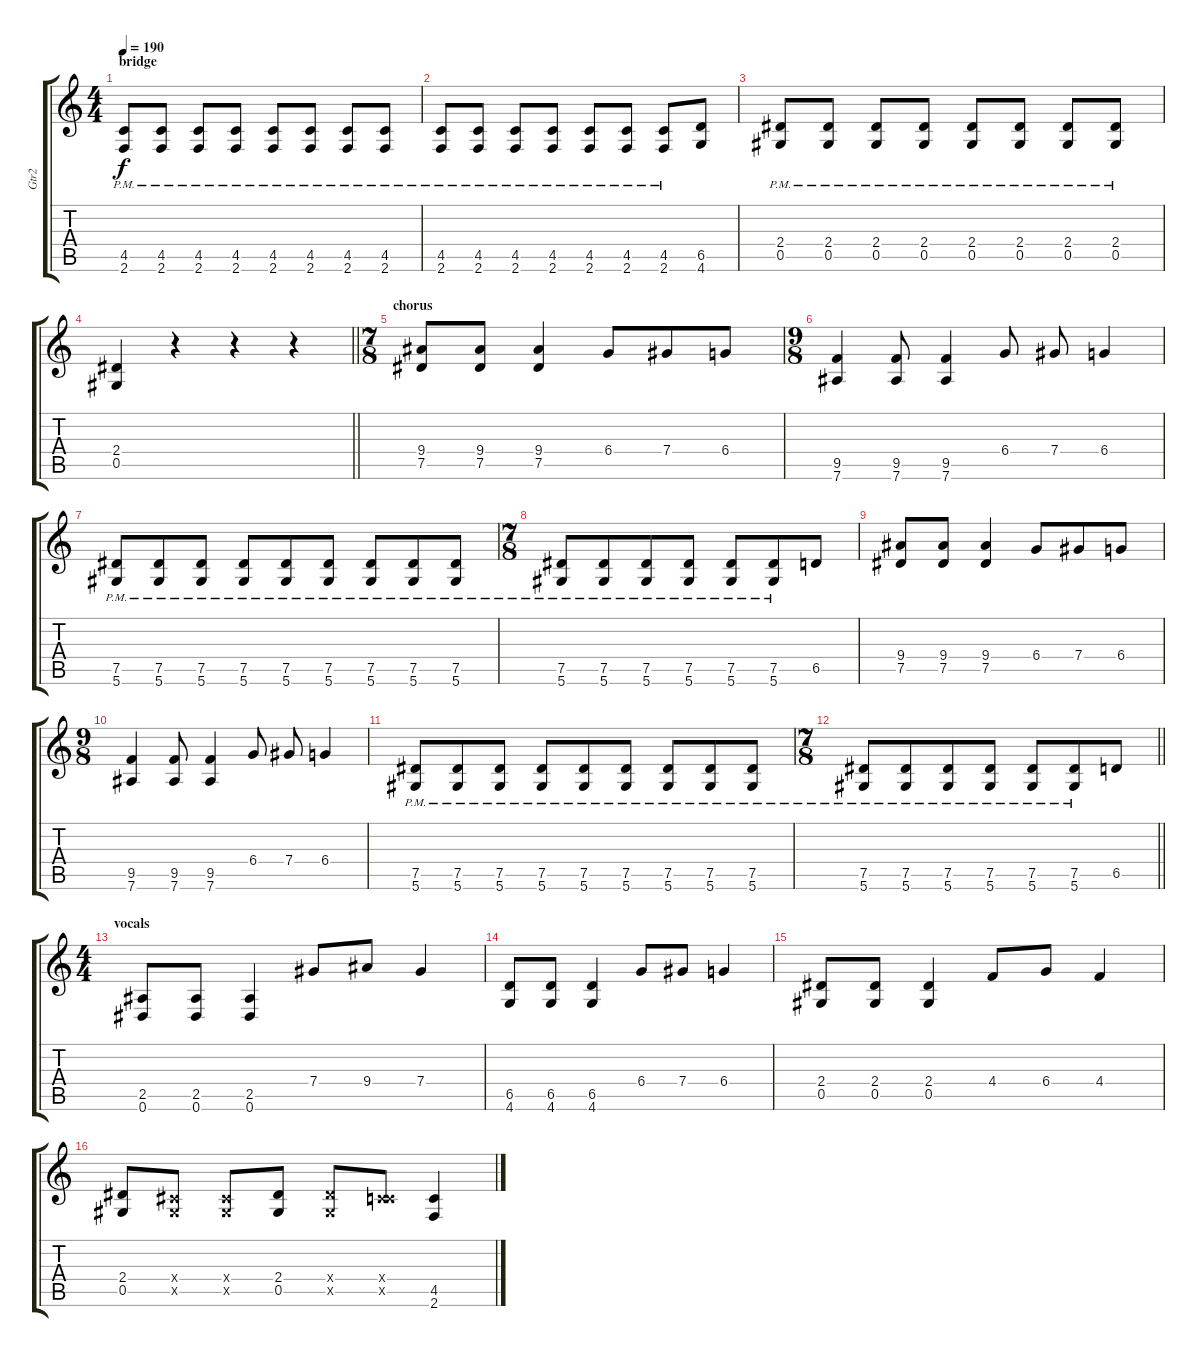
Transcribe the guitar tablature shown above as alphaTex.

\track ("Gtr2" "Gtr2") {instrument distortionguitar}
\staff {score tabs}
\tuning (Eb4 Bb3 Gb3 Db3 Ab2 Eb2) {hide}
\ts (4 4)
\section ("" "bridge")
\tempo 190
\clef g2
\ks c
(4.5{pm} 2.6{pm}).8{dy f} (4.5{pm} 2.6{pm}).8 (4.5{pm} 2.6{pm}).8 (4.5{pm} 2.6{pm}).8 (4.5{pm} 2.6{pm}).8 (4.5{pm} 2.6{pm}).8 (4.5{pm} 2.6{pm}).8 (4.5{pm} 2.6{pm}).8 |
(4.5{pm} 2.6{pm}).8 (4.5{pm} 2.6{pm}).8 (4.5{pm} 2.6{pm}).8 (4.5{pm} 2.6{pm}).8 (4.5{pm} 2.6{pm}).8 (4.5{pm} 2.6{pm}).8 (4.5{pm} 2.6{pm}).8 (6.5 4.6).8 |
(2.4{pm} 0.5{pm}).8 (2.4{pm} 0.5{pm}).8 (2.4{pm} 0.5{pm}).8 (2.4{pm} 0.5{pm}).8 (2.4{pm} 0.5{pm}).8 (2.4{pm} 0.5{pm}).8 (2.4{pm} 0.5{pm}).8 (2.4{pm} 0.5{pm}).8 |
\barLineRight lightlight
(2.4 0.5).4 r.4 r.4 r.4 |
\ts (7 8)
\section ("" "chorus")
(9.4 7.5).8 (9.4 7.5).8 (9.4 7.5).4 6.4.8 7.4.8 6.4.8 |
\ts (9 8)
(9.5 7.6).4 (9.5 7.6).8 (9.5 7.6).4 6.4.8 7.4.8 6.4.4 |
(7.5{pm} 5.6{pm}).8 (7.5{pm} 5.6{pm}).8 (7.5{pm} 5.6{pm}).8 (7.5{pm} 5.6{pm}).8 (7.5{pm} 5.6{pm}).8 (7.5{pm} 5.6{pm}).8 (7.5{pm} 5.6{pm}).8 (7.5{pm} 5.6{pm}).8 (7.5{pm} 5.6{pm}).8 |
\ts (7 8)
(7.5{pm} 5.6{pm}).8 (7.5{pm} 5.6{pm}).8 (7.5{pm} 5.6{pm}).8 (7.5{pm} 5.6{pm}).8 (7.5{pm} 5.6{pm}).8 (7.5{pm} 5.6{pm}).8 6.5.8 |
(9.4 7.5).8 (9.4 7.5).8 (9.4 7.5).4 6.4.8 7.4.8 6.4.8 |
\ts (9 8)
(9.5 7.6).4 (9.5 7.6).8 (9.5 7.6).4 6.4.8 7.4.8 6.4.4 |
(7.5{pm} 5.6{pm}).8 (7.5{pm} 5.6{pm}).8 (7.5{pm} 5.6{pm}).8 (7.5{pm} 5.6{pm}).8 (7.5{pm} 5.6{pm}).8 (7.5{pm} 5.6{pm}).8 (7.5{pm} 5.6{pm}).8 (7.5{pm} 5.6{pm}).8 (7.5{pm} 5.6{pm}).8 |
\ts (7 8)
\barLineRight lightlight
(7.5{pm} 5.6{pm}).8 (7.5{pm} 5.6{pm}).8 (7.5{pm} 5.6{pm}).8 (7.5{pm} 5.6{pm}).8 (7.5{pm} 5.6{pm}).8 (7.5{pm} 5.6{pm}).8 6.5.8 |
\ts (4 4)
\section ("" "vocals")
(2.5 0.6).8 (2.5 0.6).8 (2.5 0.6).4 7.4.8 9.4.8 7.4.4 |
(6.5 4.6).8 (6.5 4.6).8 (6.5 4.6).4 6.4.8 7.4.8 6.4.4 |
(2.4 0.5).8 (2.4 0.5).8 (2.4 0.5).4 4.4.8 6.4.8 4.4.4 |
(2.4 0.5).8 (0.4{x} 0.5{x}).8 (0.4{x} 0.5{x}).8 (2.4 0.5).8 (2.4{x} 0.5{x}).8 (0.4{x} 4.5{x}).8 (4.5 2.6).4
